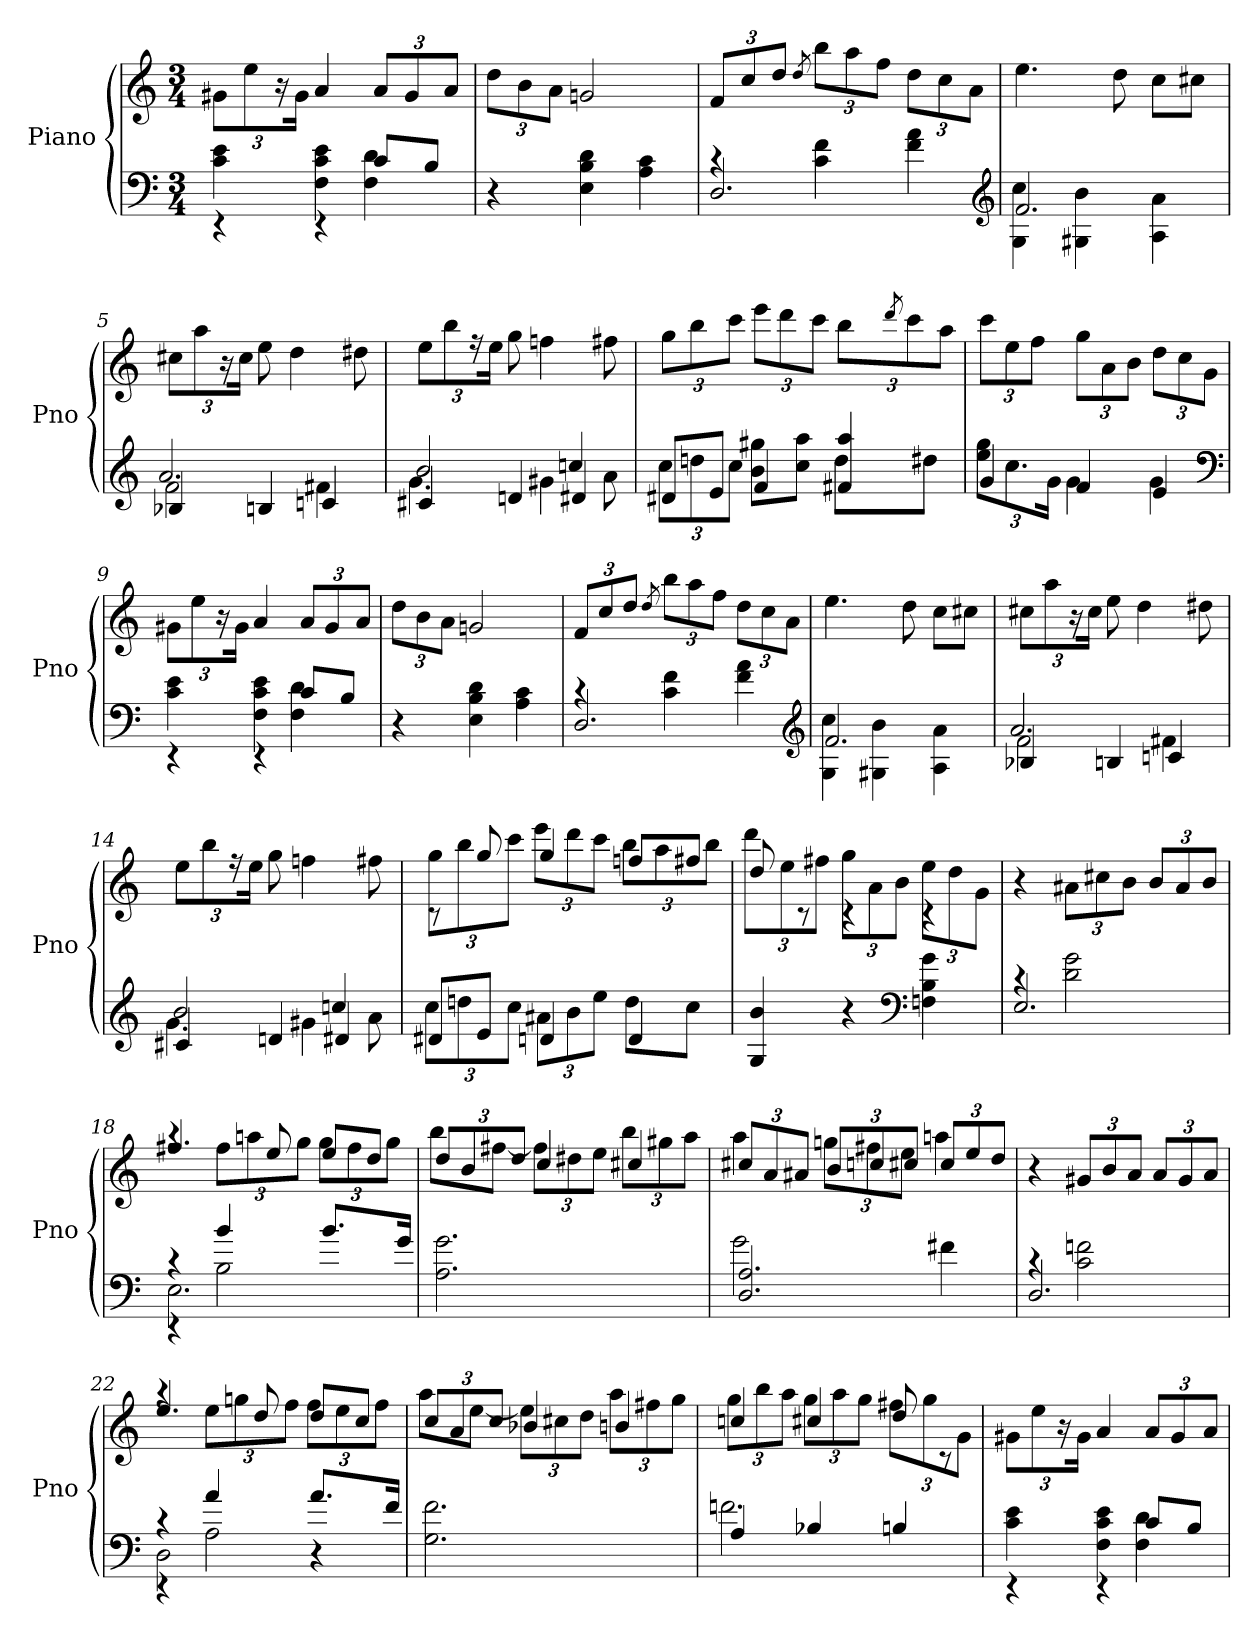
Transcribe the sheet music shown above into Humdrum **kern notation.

**kern	**kern
*part1	*part1
*staff2	*staff1
*I"Piano	*
*I'Pno	*
*clefF4	*clefG2
*k[]	*k[]
*C:	*C:
*M3/4	*M3/4
=1	=1
*^	*
4rEE	4c 4e	12g#XL
.	.	12ee
.	.	24r
.	.	24g#Jk
4rEE	4F 4c 4e	4a
8cL	4F 4d	12aL
.	.	12g#
8BJ	.	.
.	.	12aJ
*v	*v	*
=2	=2
4r	12ddL
.	12b
.	12aJ
4E 4B 4d	2gn
4A 4c	.
=3	=3
*^	*
2.D	4rc	12fL
.	.	12cc
.	.	12ddJ
.	.	8qdd/
.	4c 4f	12bbL
.	.	12aa
.	.	12ffJ
.	4f 4a	12ddL
.	.	12cc
.	.	12aJ
*clefG2	*	*
=4	=4	=4
2.f	4G 4cc	4.ee
.	4G#X 4b	.
.	.	8dd
.	4A 4a	8ccL
.	.	8cc#XJ
=5	=5	=5
*	*^	*
4B-X/	2f	2.a	12cc#XL
.	.	.	12aa
.	.	.	24r
.	.	.	24cc#Jk
4Bn/	.	.	8ee
.	.	.	4dd
4cn/	4f#X	.	.
.	.	.	8dd#X
=6	=6	=6	=6
4c#X/	4.g	2b	12eeL
.	.	.	12bb
.	.	.	24r
.	.	.	24eeJk
4dn/	.	.	8gg
.	4g#X	.	4ffn
4d#X/	.	4ccn	.
.	8a	.	8ff#X
*	*v	*v	*
=7	=7	=7
8d#XL	12ccL	12ggL
.	12ddn	12bb
8eJ	.	.
.	12ccJ	12cccJ
4f	8b 8gg#XL	12eeeL
.	.	12ddd
.	8cc 8aaJ	.
.	.	12cccJ
4f#X 4aa	8ddL	12bbL
.	.	8qddd/
.	.	12ccc
.	8dd#XJ	.
.	.	12aaJ
=8	=8	=8
4g	12ee 12ggL	12cccL
.	12.cc	12ee
.	.	12ffJ
.	24gJk	.
4f	4g	12ggL
.	.	12a
.	.	12bJ
4e	4g	12ddL
.	.	12cc
.	.	12gJ
*clefF4	*	*
=9	=9	=9
4rEE	4c 4e	12g#XL
.	.	12ee
.	.	24r
.	.	24g#Jk
4rEE	4F 4c 4e	4a
8cL	4F 4d	12aL
.	.	12g#
8BJ	.	.
.	.	12aJ
*v	*v	*
=10	=10
4r	12ddL
.	12b
.	12aJ
4E 4B 4d	2gn
4A 4c	.
=11	=11
*^	*
2.D	4rc	12fL
.	.	12cc
.	.	12ddJ
.	.	8qdd/
.	4c 4f	12bbL
.	.	12aa
.	.	12ffJ
.	4f 4a	12ddL
.	.	12cc
.	.	12aJ
*clefG2	*	*
=12	=12	=12
2.f	4G 4cc	4.ee
.	4G#X 4b	.
.	.	8dd
.	4A 4a	8ccL
.	.	8cc#XJ
=13	=13	=13
*	*^	*
4B-X/	2f	2.a	12cc#XL
.	.	.	12aa
.	.	.	24r
.	.	.	24cc#Jk
4Bn/	.	.	8ee
.	.	.	4dd
4cn/	4f#X	.	.
.	.	.	8dd#X
=14	=14	=14	=14
4c#X/	4.g	2b	12eeL
.	.	.	12bb
.	.	.	24r
.	.	.	24eeJk
4dn/	.	.	8gg
.	4g#X	.	4ffn
4d#X/	.	4ccn	.
.	8a	.	8ff#X
*	*v	*v	*
=15	=15	=15
*	*	*^
8d#XL	12ccL	8rc	12ggL
.	12ddn	.	12bb
8eJ	.	8gg	.
.	12ccJ	.	12cccJ
4dn	12a#XL	4gg	12eeeL
.	12b	.	12ddd
.	12eeJ	.	12cccJ
4d	8ddL	8ffnL	12bbL
.	.	.	12aa
.	8ccJ	8ff#XJ	.
.	.	.	12bbJ
*v	*v	*	*
=16	=16	=16
4G 4b	8dd	12dddL
.	.	12ee
.	8rc	.
.	.	12ff#XJ
4r	4rc	12ggL
.	.	12a
.	.	12bJ
*clefF4	*	*
4Fn 4B 4g	4rc	12eeL
.	.	12dd
.	.	12gJ
*	*v	*v
=17	=17
*^	*
2.E	4rc	4r
.	2d 2g	12a#XL
.	.	12cc#X
.	.	12bJ
.	.	12bL
.	.	12a#
.	.	12bJ
=18	=18	=18
*	*^	*^
2.E\	4rEE	4rc	4.ff#X	4raa
.	2B	4b	.	12ff#L
.	.	.	.	12aan
.	.	.	8ee	.
.	.	.	.	12ggJ
.	.	8.bL	8eeL	12ggL
.	.	.	.	12ff#
.	.	.	8ddJ	.
.	.	.	.	12ggJ
.	.	16gJk	.	.
*v	*v	*v	*	*
=19	=19	=19
2.A 2.g	12ddL	8bbL
.	12b	.
.	.	[8ff#XJ
.	12ddJ	.
.	4cc	12ff#L]
.	.	12dd#X
.	.	12eeJ
.	4cc#X	12bbL
.	.	12gg#X
.	.	12aaJ
=20	=20	=20
*^	*	*
2.D 2.A	2g	12cc#XL	4aa
.	.	12a	.
.	.	12a#XJ	.
.	.	12bL	12ggnL
.	.	12ccn	12ff#X
.	.	12cc#XJ	12eeJ
.	4f#X	12cc#L	4aan
.	.	12ee	.
.	.	12ddJ	.
*	*	*v	*v
=21	=21	=21
2.D	4rc	4r
.	2c 2fn	12g#XL
.	.	12b
.	.	12aJ
.	.	12aL
.	.	12g#
.	.	12aJ
=22	=22	=22
*	*^	*^
2D\	4rEE	4rc	4.ee	4raa
.	2A	4a	.	12eeL
.	.	.	.	12ggn
.	.	.	8dd	.
.	.	.	.	12ffJ
4r	.	8.aL	8ddL	12ffL
.	.	.	.	12ee
.	.	.	8ccJ	.
.	.	.	.	12ffJ
.	.	16fJk	.	.
*v	*v	*v	*	*
=23	=23	=23
2.G 2.f	12ccL	8aaL
.	12a	.
.	.	[8eeJ
.	12ccJ	.
.	4b-X	12eeL]
.	.	12cc#X
.	.	12ddJ
.	4bn	12aaL
.	.	12ff#X
.	.	12ggJ
=24	=24	=24
*^	*	*
4A	2.fn	4ccn	12ggL
.	.	.	12bb
.	.	.	12aaJ
4B-X	.	4cc#X	12ggL
.	.	.	12aa
.	.	.	12ggJ
4Bn	.	8dd	12ff#XL
.	.	.	12gg
.	.	8rc	.
.	.	.	12gJ
*	*	*v	*v
=25	=25	=25
4rEE	4c 4e	12g#XL
.	.	12ee
.	.	24r
.	.	24g#Jk
4rEE	4F 4c 4e	4a
8cL	4F 4d	12aL
.	.	12g#
8BJ	.	.
.	.	12aJ
*v	*v	*
=	=
*-	*-
